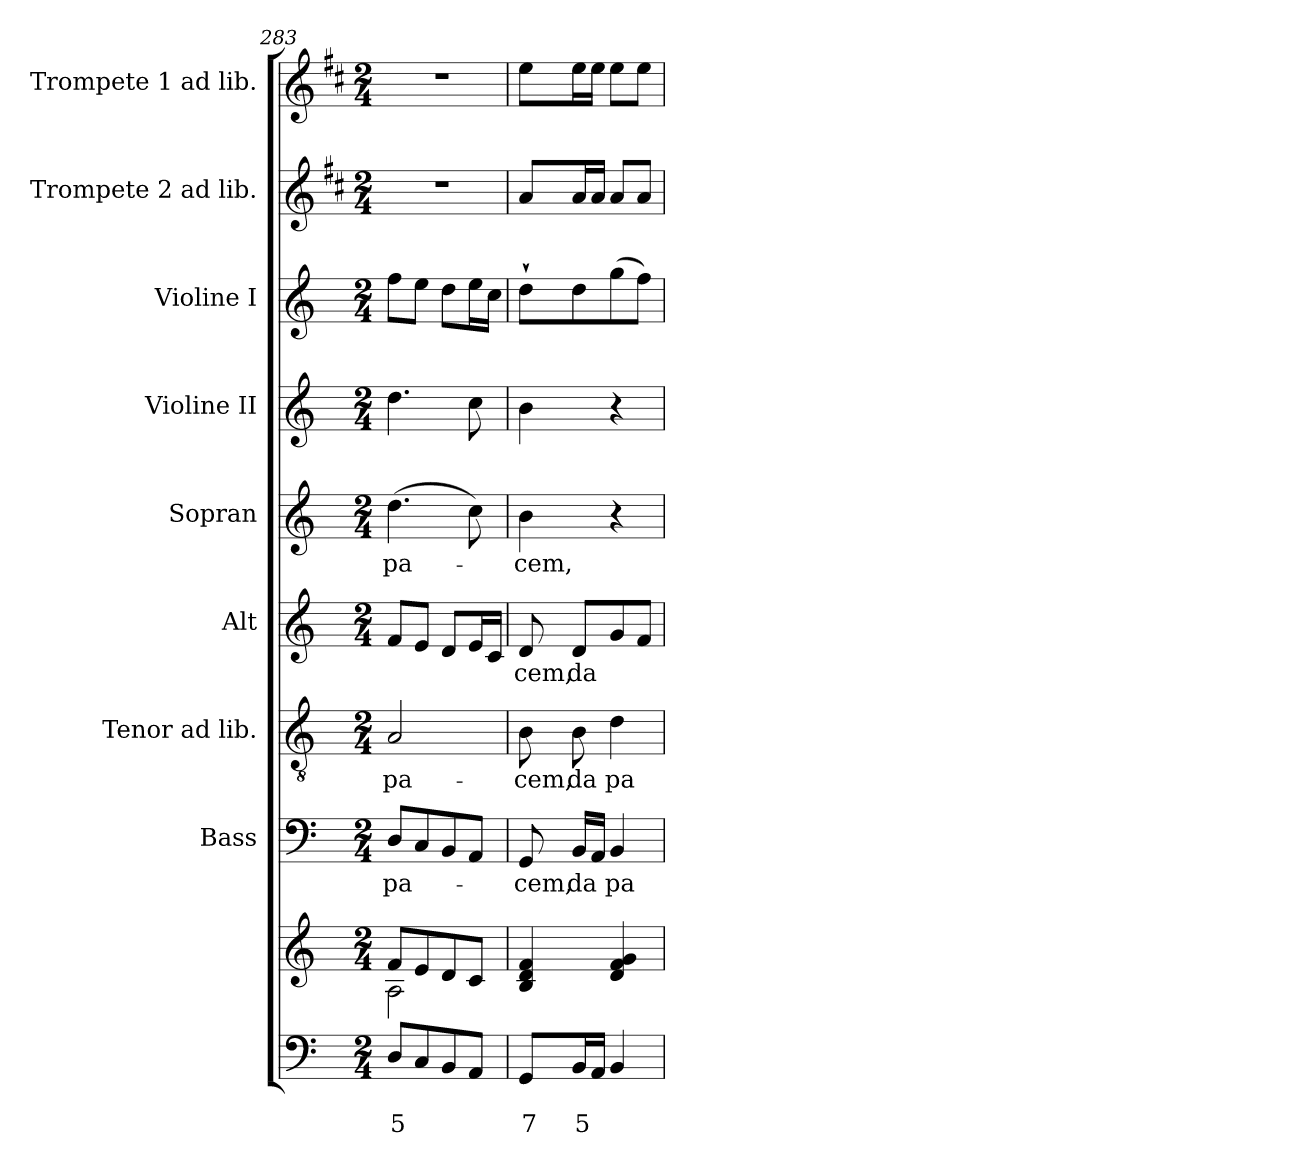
**kern	**text	**text	**kern	**kern	**text	**kern	**text	**kern	**text	**kern	**text	**kern	**kern	**kern	**kern
*part9	*part9	*part9	*part9	*part8	*part8	*part7	*part7	*part6	*part6	*part5	*part5	*part4	*part3	*part2	*part1
*staff10	*staff10	*staff10	*staff9	*staff8	*staff8	*staff7	*staff7	*staff6	*staff6	*staff5	*staff5	*staff4	*staff3	*staff2	*staff1
*	*	*	*	*I"Bass	*	*I"Tenor ad lib.	*	*I"Alt	*	*I"Sopran	*	*I"Violine II	*I"Violine I	*I"Trompete 2 ad lib.	*I"Trompete 1 ad lib.
*	*	*	*	*I'B.	*	*I'T.	*	*I'A.	*	*I'S.	*	*I'Vl. II	*I'Vl. I	*I'Trp. 2	*I'Trp. 1
*clefF4	*	*	*clefG2	*clefF4	*	*clefGv2	*	*clefG2	*	*clefG2	*	*clefG2	*clefG2	*clefG2	*clefG2
*	*	*	*	*	*	*	*	*	*	*	*	*	*	*ITrd1c2	*ITrd1c2
*k[]	*	*	*k[]	*k[]	*	*k[]	*	*k[]	*	*k[]	*	*k[]	*k[]	*k[]	*k[]
*C:	*	*	*C:	*C:	*	*C:	*	*C:	*	*C:	*	*C:	*C:	*C:	*C:
*M2/4	*	*	*M2/4	*M2/4	*	*M2/4	*	*M2/4	*	*M2/4	*	*M2/4	*M2/4	*M2/4	*M2/4
=283	=283	=283	=283	=283	=283	=283	=283	=283	=283	=283	=283	=283	=283	=283	=283
!	!	!LO:LY:b	!	!	!LO:LY:b	!	!LO:LY:b	!	!	!	!LO:LY:b	!	!	!	!
*	*	*	*^	*	*	*	*	*	*	*	*	*	*	*	*
8D/L	.	5	8f/L	2A\	8D/L	pa-	2A/	pa-	8f/L	.	(>4.dd\	pa-	4.dd\	8ff\L	2r	2r
8C/	.	.	8e/	.	8C/	.	.	.	8e/J	.	.	.	.	8ee\J	.	.
!	!	!LO:LY:b	!	!	!	!	!	!	!	!	!	!	!	!	!	!
8BB/	.	_	8d/	.	8BB/	.	.	.	8d/L	.	.	.	.	8dd\L	.	.
8AA/J	.	.	8c/J	.	8AA/J	.	.	.	16e/L	.	8cc\)	.	8cc\	16ee\L	.	.
.	.	.	.	.	.	.	.	.	16c/JJ	.	.	.	.	16cc\JJ	.	.
*	*	*	*v	*v	*	*	*	*	*	*	*	*	*	*	*	*
!!LO:PB:g=z
=284	=284	=284	=284	=284	=284	=284	=284	=284	=284	=284	=284	=284	=284	=284	=284
!	!	!LO:LY:b	!	!	!LO:LY:b	!	!LO:LY:b	!	!LO:LY:b	!	!LO:LY:b	!	!	!	!
8GG/L	.	7	4B/ 4d/ 4f/	8GG/	-cem,	8B\	-cem,	8d/	-cem,	4b\	-cem,	4b\	8dd`>\L	8g/L	8dd\L
!	!	!LO:LY:b	!	!	!LO:LY:b	!	!LO:LY:b	!	!LO:LY:b	!	!	!	!	!	!
16BB/L	.	5	.	16BB/LL	da	8B\	da	8d/L	da	.	.	.	8dd\	16g/L	16dd\L
!	!	!LO:LY:b	!	!	!	!	!	!	!	!	!	!	!	!	!
16AA/JJ	.	_	.	16AA/JJ	.	.	.	.	.	.	.	.	.	16g/JJ	16dd\JJ
!	!	!	!	!	!LO:LY:b	!	!LO:LY:b	!	!	!	!	!	!	!	!
4BB/	.	.	4d/ 4f/ 4g/	4BB/	pa-	4d\	pa-	8g/	.	4r	.	4r	(>8gg\	8g/L	8dd\L
.	.	.	.	.	.	.	.	8f/J	.	.	.	.	8ff\J)	8g/J	8dd\J
=	=	=	=	=	=	=	=	=	=	=	=	=	=	=	=
*-	*-	*-	*-	*-	*-	*-	*-	*-	*-	*-	*-	*-	*-	*-	*-
